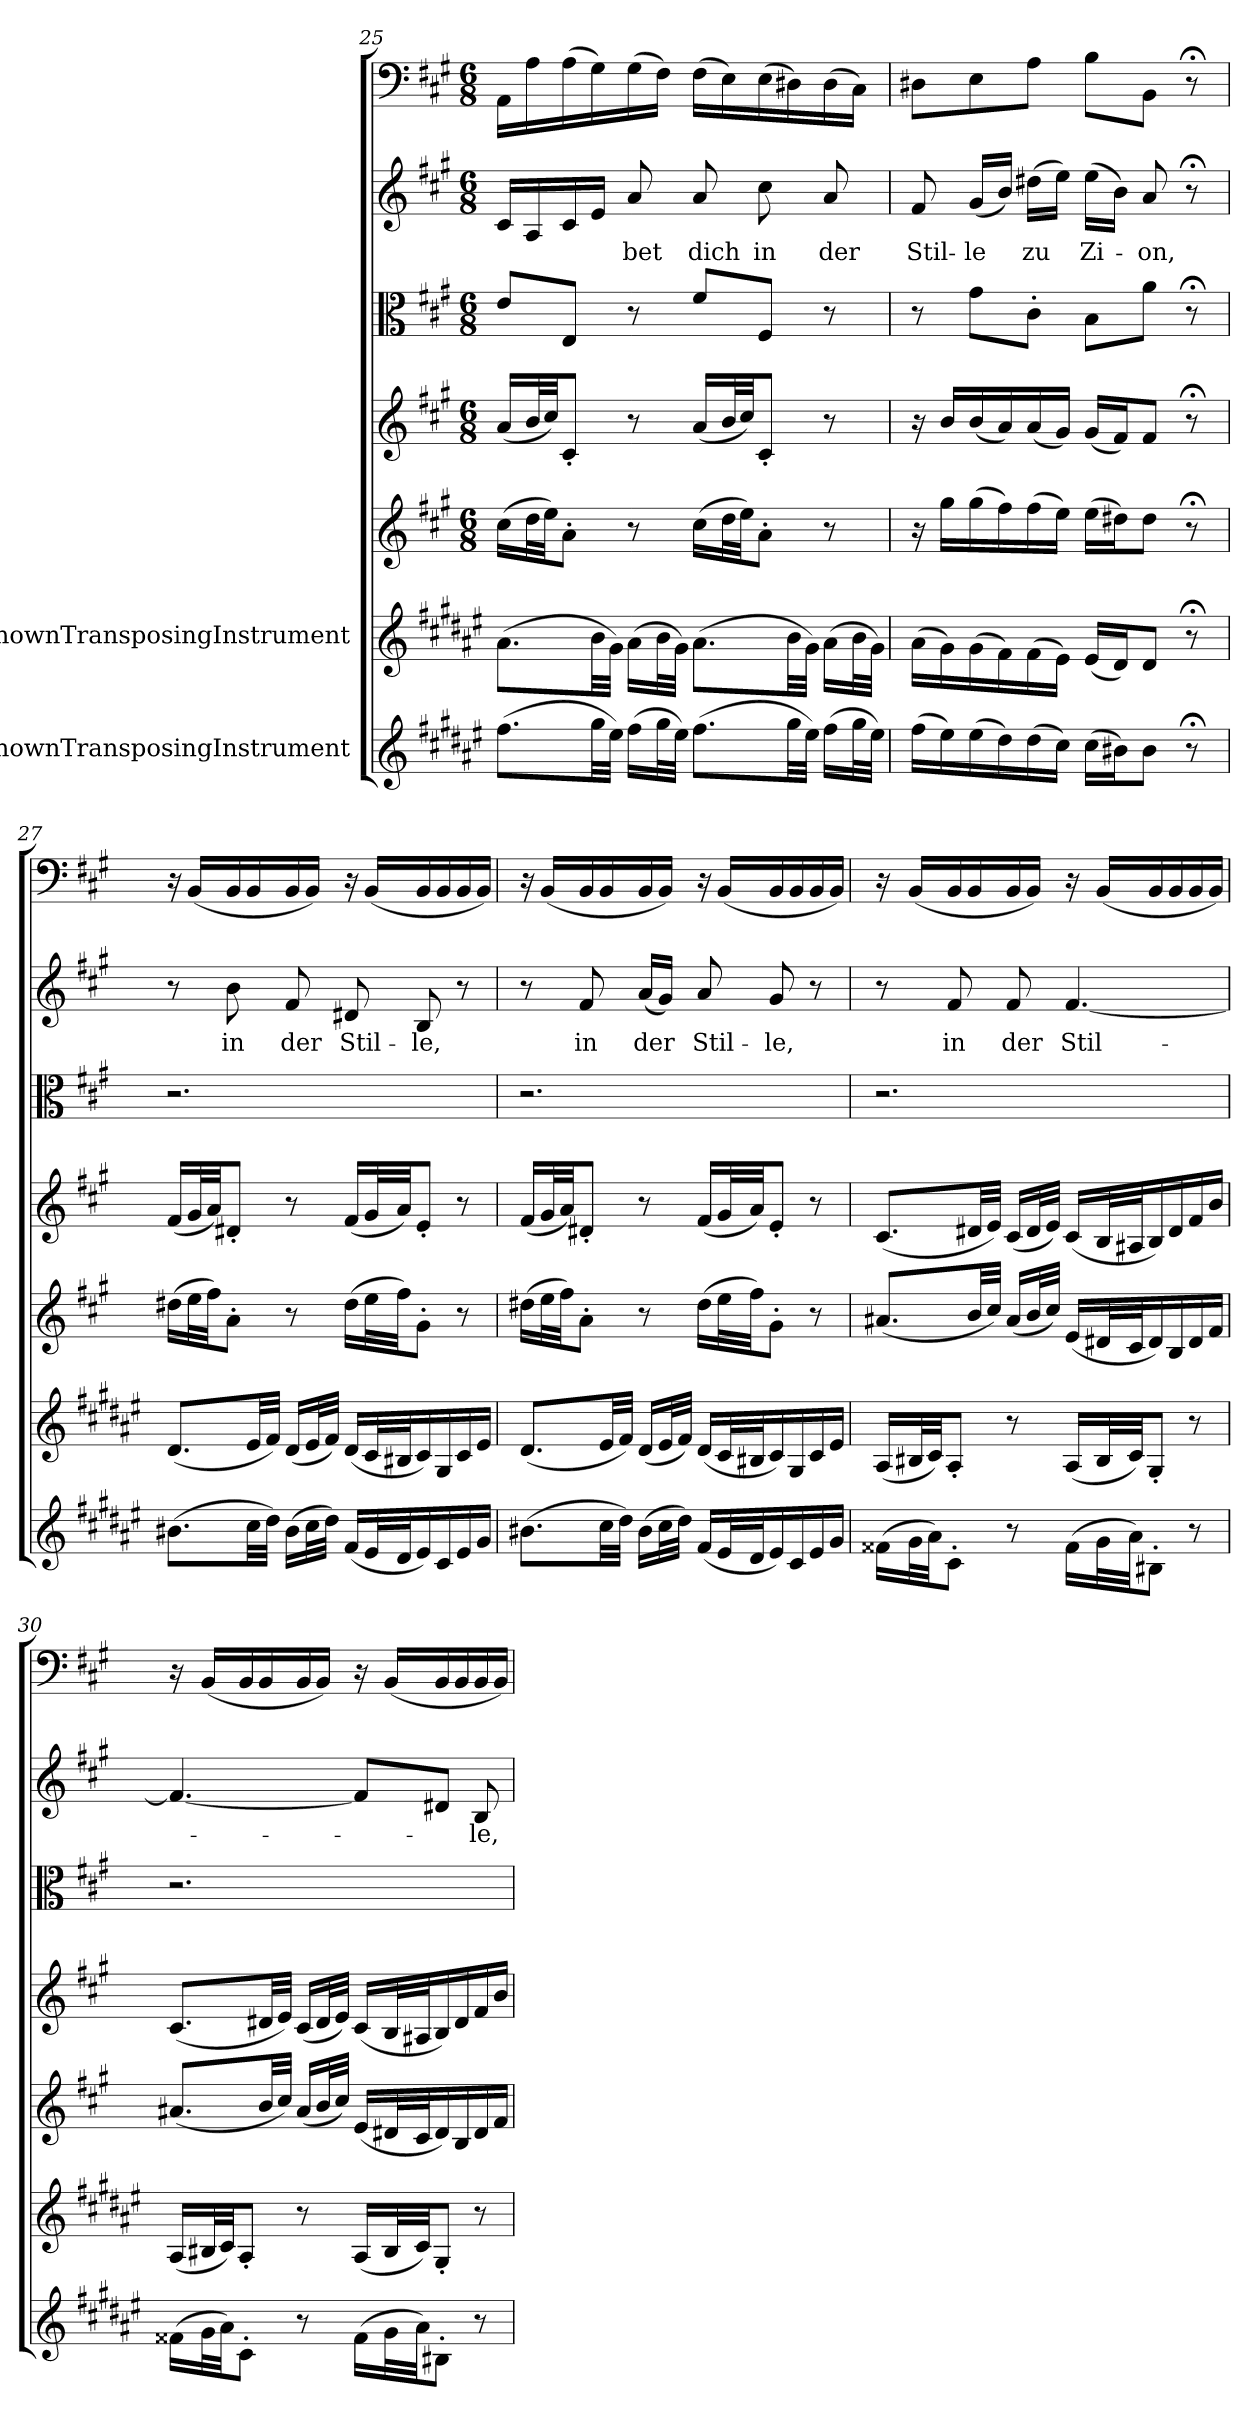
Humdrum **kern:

**kern	**kern	**kern	**kern	**kern	**kern	**text	**kern
*part7	*part6	*part5	*part4	*part3	*part2	*part2	*part1
*staff7	*staff6	*staff5	*staff4	*staff3	*staff2	*staff2	*staff1
*I"UnknownTransposingInstrument	*I"UnknownTransposingInstrument	*	*	*	*	*	*
*clefG2	*clefG2	*clefG2	*clefG2	*clefC3	*clefG2	*	*clefF4
*ITrd-2c-3	*ITrd-2c-3	*	*	*	*	*	*
*k[f#c#g#]	*k[f#c#g#]	*k[f#c#g#]	*k[f#c#g#]	*k[f#c#g#]	*k[f#c#g#]	*	*k[f#c#g#]
*	*	*M6/8	*M6/8	*M6/8	*M6/8	*	*M6/8
=25	=25	=25	=25	=25	=25	=25	=25
(8.aa\L	(8.cc#\L	(16cc#\LL	(16a/LL	8e/L	16c#/LL	.	16AA\LL
.	.	32dd\L	32b/L	.	16A/	.	16A\
.	.	32ee\JJ)	32cc#/JJ)	.	.	.	.
.	.	8a'\J	8c#'/J	8E/J	16c#/	.	(16A\
32bb\LL	32dd\LL	.	.	.	16e/JJ	.	16G#\)
32gg#\JJJ)	32b\JJJ)	.	.	.	.	.	.
(16aa\LL	(16cc#\LL	8r	8r	8r	8a/	-bet	(16G#\
32bb\L	32dd\L	.	.	.	.	.	16F#\JJ)
32gg#\JJJ)	32b\JJJ)	.	.	.	.	.	.
(8.aa\L	(8.cc#\L	(16cc#\LL	(16a/LL	8f#/L	8a/	dich	(16F#\LL
.	.	32dd\L	32b/L	.	.	.	16E\)
.	.	32ee\JJ)	32cc#/JJ)	.	.	.	.
.	.	8a'\J	8c#'/J	8F#/J	8cc#\	in	(16E\
32bb\LL	32dd\LL	.	.	.	.	.	16D#X\)
32gg#\JJJ)	32b\JJJ)	.	.	.	.	.	.
(16aa\LL	(16cc#\LL	8r	8r	8r	8a/	der	(16D#\
32bb\L	32dd\L	.	.	.	.	.	16C#\JJ)
32gg#\JJJ)	32b\JJJ)	.	.	.	.	.	.
=26	=26	=26	=26	=26	=26	=26	=26
(16aa\LL	(16cc#\LL	16r	16r	8r	8f#/	Stil-	8D#X\L
16gg#\)	16b\)	16gg#\LL	16b/LL	.	.	.	.
(16gg#\	(16b\	(16gg#\	(16b/	8g#\L	(16g#/LL	-le	8E\
16ff#\)	16a\)	16ff#\)	16a/)	.	16b/JJ)	.	.
(16ff#\	(16a\	(16ff#\	(16a/	8c#'\J	(16dd#X\LL	zu	8A\J
16ee\JJ)	16g#\JJ)	16ee\JJ)	16g#/JJ)	.	16ee\JJ)	.	.
(16ee\LL	(16g#/LL	(16ee\LL	(16g#/LL	8B\L	(16ee\LL	Zi-	8B\L
16dd#X\J)	16f#/J)	16dd#X\J)	16f#/J)	.	16b\JJ)	.	.
8dd#\J	8f#/J	8dd#\J	8f#/J	8a\J	8a/	-on,	8BB\J
8r;<	8r;<	8r;<	8r;<	8r;<	8r;<	.	8r;<
=27	=27	=27	=27	=27	=27	=27	=27
(8.dd#X\L	(8.f#/L	(16dd#X\LL	(16f#/LL	2.r	8r	.	16r
.	.	32ee\L	32g#/L	.	.	.	(16BB/LL
.	.	32ff#\JJ)	32a/JJ)	.	.	.	.
.	.	8a'\J	8d#X'/J	.	8b\	in	16BB/
32ee\LL	32g#/LL	.	.	.	.	.	16BB/
32ff#\JJJ)	32a/JJJ)	.	.	.	.	.	.
(16dd#\LL	(16f#/LL	8r	8r	.	8f#/	der	16BB/
32ee\L	32g#/L	.	.	.	.	.	16BB/JJ)
32ff#\JJJ)	32a/JJJ)	.	.	.	.	.	.
(16a/LL	(16f#/LL	(16dd#\LL	(16f#/LL	.	8d#X/	Stil-	16r
32g#/L	32e/L	32ee\L	32g#/L	.	.	.	(16BB/LL
32f#/J	32d#X/J	32ff#\JJ)	32a/JJ)	.	.	.	.
16g#/)	16e/)	8g#'\J	8e'/J	.	8B/	-le,	16BB/
16e/	16B/	.	.	.	.	.	16BB/
16g#/	16e/	8r	8r	.	8r	.	16BB/
16b/JJ	16g#/JJ	.	.	.	.	.	16BB/JJ)
=28	=28	=28	=28	=28	=28	=28	=28
(8.dd#X\L	(8.f#/L	(16dd#X\LL	(16f#/LL	2.r	8r	.	16r
.	.	32ee\L	32g#/L	.	.	.	(16BB/LL
.	.	32ff#\JJ)	32a/JJ)	.	.	.	.
.	.	8a'\J	8d#X'/J	.	8f#/	in	16BB/
32ee\LL	32g#/LL	.	.	.	.	.	16BB/
32ff#\JJJ)	32a/JJJ)	.	.	.	.	.	.
(16dd#\LL	(16f#/LL	8r	8r	.	(16a/LL	der	16BB/
32ee\L	32g#/L	.	.	.	16g#/JJ)	.	16BB/JJ)
32ff#\JJJ)	32a/JJJ)	.	.	.	.	.	.
(16a/LL	(16f#/LL	(16dd#\LL	(16f#/LL	.	8a/	Stil-	16r
32g#/L	32e/L	32ee\L	32g#/L	.	.	.	(16BB/LL
32f#/J	32d#X/J	32ff#\JJ)	32a/JJ)	.	.	.	.
16g#/)	16e/)	8g#'\J	8e'/J	.	8g#/	-le,	16BB/
16e/	16B/	.	.	.	.	.	16BB/
16g#/	16e/	8r	8r	.	8r	.	16BB/
16b/JJ	16g#/JJ	.	.	.	.	.	16BB/JJ)
=29	=29	=29	=29	=29	=29	=29	=29
(16a#X\LL	(16c#/LL	(8.a#X/L	(8.c#/L	2.r	8r	.	16r
32b\L	32d#X/L	.	.	.	.	.	(16BB/LL
32cc#\JJ)	32e/JJ)	.	.	.	.	.	.
8e'\J	8c#'/J	.	.	.	8f#/	in	16BB/
.	.	32b/LL	32d#X/LL	.	.	.	16BB/
.	.	32cc#/JJJ)	32e/JJJ)	.	.	.	.
8r	8r	(16a#/LL	(16c#/LL	.	8f#/	der	16BB/
.	.	32b/L	32d#/L	.	.	.	16BB/JJ)
.	.	32cc#/JJJ)	32e/JJJ)	.	.	.	.
(16a#\LL	(16c#/LL	(16e/LL	(16c#/LL	.	[4.f#/	Stil-	16r
32b\L	32d#/L	32d#X/L	32B/L	.	.	.	(16BB/LL
32cc#\JJ)	32e/JJ)	32c#/J	32A#X/J	.	.	.	.
8d#X'\J	8B'/J	16d#/)	16B/)	.	.	.	16BB/
.	.	16B/	16d#/	.	.	.	16BB/
8r	8r	16d#/	16f#/	.	.	.	16BB/
.	.	16f#/JJ	16b/JJ	.	.	.	16BB/JJ)
=30	=30	=30	=30	=30	=30	=30	=30
(16a#X\LL	(16c#/LL	(8.a#X/L	(8.c#/L	2.r	4.f#/_	.	16r
32b\L	32d#X/L	.	.	.	.	.	(16BB/LL
32cc#\JJ)	32e/JJ)	.	.	.	.	.	.
8e'\J	8c#'/J	.	.	.	.	.	16BB/
.	.	32b/LL	32d#X/LL	.	.	.	16BB/
.	.	32cc#/JJJ)	32e/JJJ)	.	.	.	.
8r	8r	(16a#/LL	(16c#/LL	.	.	.	16BB/
.	.	32b/L	32d#/L	.	.	.	16BB/JJ)
.	.	32cc#/JJJ)	32e/JJJ)	.	.	.	.
(16a#\LL	(16c#/LL	(16e/LL	(16c#/LL	.	8f#/L]	.	16r
32b\L	32d#/L	32d#X/L	32B/L	.	.	.	(16BB/LL
32cc#\JJ)	32e/JJ)	32c#/J	32A#X/J	.	.	.	.
8d#X'\J	8B'/J	16d#/)	16B/)	.	8d#X/J	.	16BB/
.	.	16B/	16d#/	.	.	.	16BB/
8r	8r	16d#/	16f#/	.	8B/	-le,	16BB/
.	.	16f#/JJ	16b/JJ	.	.	.	16BB/JJ)
=	=	=	=	=	=	=	=
*-	*-	*-	*-	*-	*-	*-	*-
